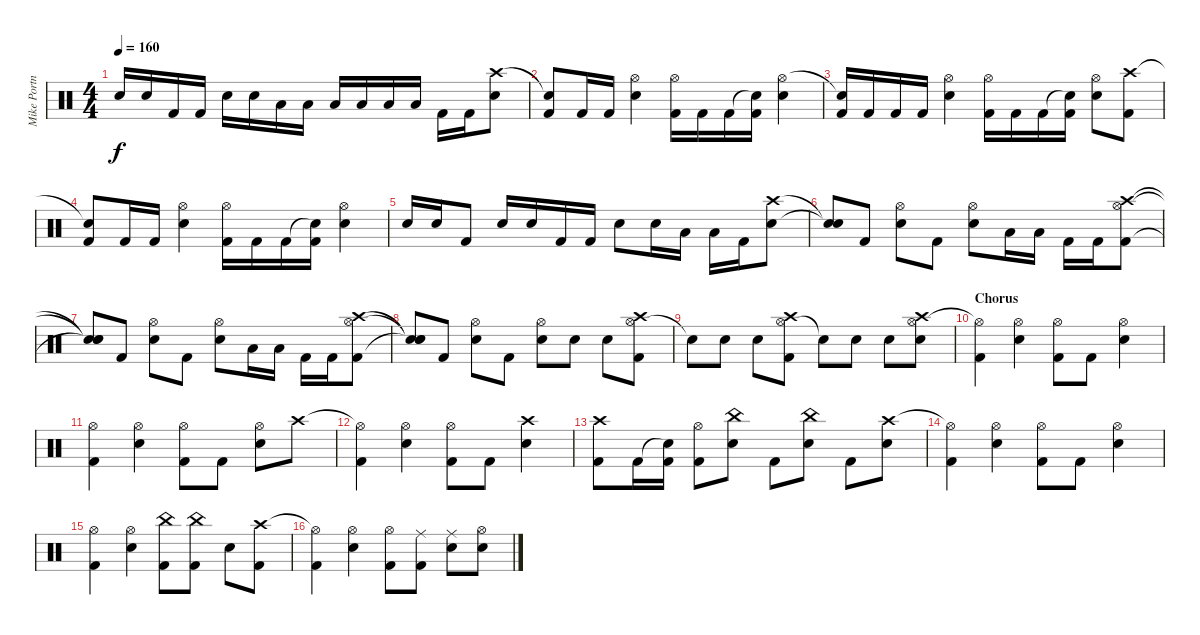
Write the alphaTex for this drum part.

\track ("Mike Portnoy Drums/Percussion" "Mike Portn") {instrument percussion}
\staff {score}
\articulation defaults
\ts (4 4)
\tempo 160
\clef neutral
\ks c "Snare (hit) 2".16{dy f} "Snare (hit) 2".16 "Kick (hit) 2".16 "Kick (hit) 2".16 "Snare (hit) 2".16 "Snare (hit) 2".16 "Low Tom (hit)".16 "Low Tom (hit)".16 "Low Floor Tom (hit)".16 "Low Floor Tom (hit)".16 "Low Floor Tom (hit)".16 "Low Floor Tom (hit)".16 "Kick (hit) 2".16 "Kick (hit) 2".16
("Crash high (hit)" "Snare (hit) 2").8 |
("Snare (hit)"{t} "Kick (hit) 2").8 "Kick (hit) 2".16 "Kick (hit) 2".16 ("Hi-Hat (open)" "Snare (hit) 2").4 ("Hi-Hat (open)" "Kick (hit) 2").16 "Kick (hit) 2".16 "Kick (hit) 2".16 ("Snare (hit)"{t} "Kick (hit) 2").16 ("Hi-Hat (open)" "Snare (hit) 2").4 |
("Snare (hit)"{t} "Kick (hit) 2").16 "Kick (hit) 2".16 "Kick (hit) 2".16 "Kick (hit) 2".16 ("Hi-Hat (open)" "Snare (hit) 2").4 ("Hi-Hat (open)" "Kick (hit) 2").16 "Kick (hit) 2".16 "Kick (hit) 2".16 ("Snare (hit)"{t} "Kick (hit) 2").16 ("Hi-Hat (open)" "Snare (hit) 2").8 ("Crash high (hit)" "Kick (hit) 2").8 |
("Snare (hit)"{t} "Kick (hit) 2").8 "Kick (hit) 2".16 "Kick (hit) 2".16 ("Hi-Hat (open)" "Snare (hit) 2").4 ("Hi-Hat (open)" "Kick (hit) 2").16 "Kick (hit) 2".16 "Kick (hit) 2".16 ("Snare (hit)"{t} "Kick (hit) 2").16 ("Hi-Hat (open)" "Snare (hit) 2").4 |
"Snare (hit) 2".16 "Snare (hit) 2".16 "Kick (hit) 2".8 "Snare (hit) 2".16 "Snare (hit) 2".16 "Kick (hit) 2".16 "Kick (hit) 2".16 "Snare (hit) 2".8 "Snare (hit) 2".16 "Low Tom (hit)".16 "Low Floor Tom (hit)".16 "Kick (hit) 2".16 ("Snare (hit) 2" "Crash high (hit)").8 |
("Snare (hit)"{t} "Snare (hit)"{t}).8 "Kick (hit) 2".8 ("Hi-Hat (open)" "Snare (hit) 2").8 "Kick (hit) 2".8 ("Hi-Hat (open)" "Snare (hit) 2").8 "Low Tom (hit)".16 "Low Floor Tom (hit)".16 "Kick (hit) 2".16 "Kick (hit) 2".16 ("Hi-Hat (open)" "Kick (hit) 2" "Crash high (hit)").8 |
("Snare (hit)"{t} "Snare (hit)"{t} "Snare (hit)"{t}).8 "Kick (hit) 2".8 ("Hi-Hat (open)" "Snare (hit) 2").8 "Kick (hit) 2".8 ("Hi-Hat (open)" "Snare (hit) 2").8 "Low Tom (hit)".16 "Low Floor Tom (hit)".16 "Kick (hit) 2".16 "Kick (hit) 2".16 ("Hi-Hat (open)" "Kick (hit) 2" "Crash high (hit)").8 |
("Snare (hit)"{t} "Snare (hit)"{t} "Snare (hit)"{t}).8 "Kick (hit) 2".8 ("Hi-Hat (open)" "Snare (hit) 2").8 "Kick (hit) 2".8 ("Hi-Hat (open)" "Snare (hit) 2").8 "Snare (hit) 2".8 "Snare (hit) 2".8 ("Hi-Hat (open)" "Crash high (hit)" "Kick (hit) 2").8 |
"Snare (hit) 2"{t}.8 "Snare (hit) 2".8 "Snare (hit) 2".8 ("Hi-Hat (open)" "Crash high (hit)" "Kick (hit) 2").8 "Snare (hit)"{t}.8 "Snare (hit) 2".8 "Snare (hit) 2".8 ("Hi-Hat (open)" "Crash high (hit)" "Snare (hit) 2").8 |
\section ("" "Chorus")
("Hi-Hat (open)"{t} "Kick (hit) 2").4 ("Hi-Hat (open)" "Snare (hit) 2").4 ("Hi-Hat (open)" "Kick (hit) 2").8 "Kick (hit) 2".8 ("Hi-Hat (open)" "Snare (hit) 2").4 |
("Hi-Hat (open)" "Kick (hit) 2").4 ("Hi-Hat (open)" "Snare (hit) 2").4 ("Hi-Hat (open)" "Kick (hit) 2").8 "Kick (hit) 2".8 ("Hi-Hat (open)" "Snare (hit) 2").8 "Crash high (hit)".8 |
("Hi-Hat (open)"{t} "Kick (hit) 2").4 ("Hi-Hat (open)" "Snare (hit) 2").4 ("Hi-Hat (open)" "Kick (hit) 2").8 "Kick (hit) 2".8 ("Crash high (hit)" "Snare (hit) 2").4 |
("Crash high (hit)" "Kick (hit) 2").8 "Kick (hit) 2".16 ("Snare (hit)"{t} "Kick (hit) 2").16 ("Kick (hit) 2" "Hi-Hat (open)").8 ("China (hit)" "Snare (hit) 2").8 "Kick (hit) 2".8 ("China (hit)" "Snare (hit) 2").8 "Kick (hit) 2".8 ("Crash high (hit)" "Snare (hit) 2").8 |
("Hi-Hat (open)"{t} "Kick (hit) 2").4 ("Hi-Hat (open)" "Snare (hit) 2").4 ("Hi-Hat (open)" "Kick (hit) 2").8 "Kick (hit) 2".8 ("Hi-Hat (open)" "Snare (hit) 2").4 |
("Hi-Hat (open)" "Kick (hit) 2").4 ("Hi-Hat (open)" "Snare (hit) 2").4 ("China (hit)" "Kick (hit) 2").8 ("China (hit)" "Kick (hit) 2").8 "Snare (hit) 2".8 ("Crash high (hit)" "Kick (hit) 2").8 |
("Hi-Hat (open)"{t} "Kick (hit) 2").4 ("Hi-Hat (open)" "Snare (hit) 2").4 ("Hi-Hat (open)" "Kick (hit) 2").8 ("Ride (middle)" "Kick (hit) 2").8 ("Ride (middle)" "Snare (hit) 2").8 ("Hi-Hat (open)" "Snare (hit) 2").8
